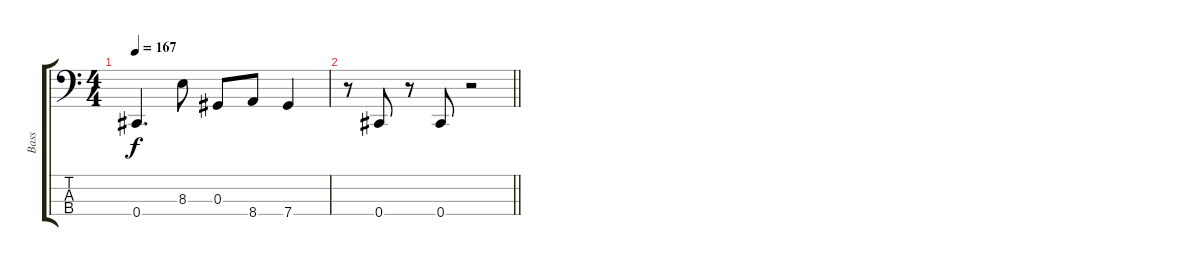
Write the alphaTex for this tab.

\track ("Bass" "Bass") {instrument electricbasspick}
\staff {score tabs}
\tuning (Gb2 Db2 Ab1 Db1) {hide}
\ts (4 4)
\tempo 167
\clef f4
\ks c
0.4.4{d dy f} 8.3.8 0.3.8 8.4.8 7.4.4 |
\barLineRight lightlight
r.8 0.4.8 r.8 0.4.8 r.2
